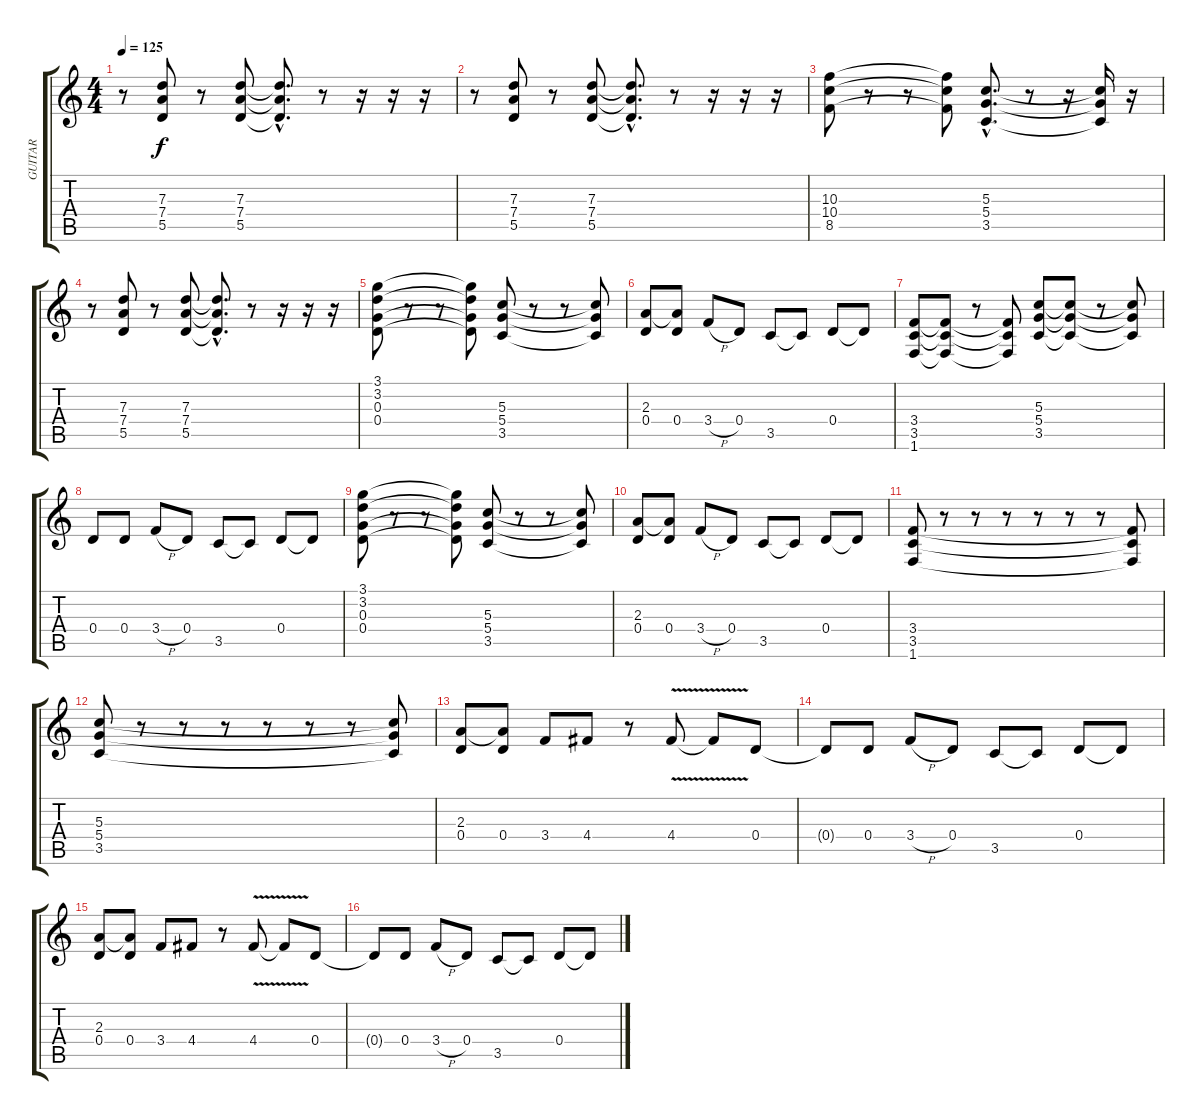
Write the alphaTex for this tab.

\track ("GUITAR" "GUITAR") {instrument distortionguitar}
\staff {score tabs}
\tuning (E4 B3 G3 D3 A2 E2) {hide}
\ts (4 4)
\tempo 125
\clef g2
\ks c
r.8{dy f} (7.3 7.4 5.5).8 r.8 (7.3 7.4 5.5).8 (7.3{hac t} 7.4{hac t} 5.5{hac t}).8{d} r.8 r.16 r.16 r.16 |
r.8 (7.3 7.4 5.5).8 r.8 (7.3 7.4 5.5).8 (7.3{hac t} 7.4{hac t} 5.5{hac t}).8{d} r.8 r.16 r.16 r.16 |
(10.3 10.4 8.5).8 r.8 r.8 (10.3{t} 10.4{t} 8.5{t}).8 (5.3{hac} 5.4{hac} 3.5{hac}).8{d} r.8 r.16 (5.3{t} 5.4{t} 3.5{t}).16 r.16 |
r.8 (7.3 7.4 5.5).8 r.8 (7.3 7.4 5.5).8 (7.3{hac t} 7.4{hac t} 5.5{hac t}).8{d} r.8 r.16 r.16 r.16 |
(3.1 3.2 0.3 0.4).8 r.8 r.8 (3.1{t} 3.2{t} 0.3{t} 0.4{t}).8 (5.3 5.4 3.5).8 r.8 r.8 (5.3{t} 5.4{t} 3.5{t}).8 |
(2.3 0.4).8 (2.3{t} 0.4).8 3.4{h}.8 0.4.8 3.5.8 3.5{t}.8 0.4.8 0.4{t}.8 |
(3.4 3.5 1.6).8 (3.4{t} 3.5{t} 1.6{t}).8 r.8 (3.4{t} 3.5{t} 1.6{t}).8 (5.3 5.4 3.5).8 (5.3{t} 5.4{t} 3.5{t}).8 r.8 (5.3{t} 5.4{t} 3.5{t}).8 |
0.4.8 0.4.8 3.4{h}.8 0.4.8 3.5.8 3.5{t}.8 0.4.8 0.4{t}.8 |
(3.1 3.2 0.3 0.4).8 r.8 r.8 (3.1{t} 3.2{t} 0.3{t} 0.4{t}).8 (5.3 5.4 3.5).8 r.8 r.8 (5.3{t} 5.4{t} 3.5{t}).8 |
(2.3 0.4).8 (2.3{t} 0.4).8 3.4{h}.8 0.4.8 3.5.8 3.5{t}.8 0.4.8 0.4{t}.8 |
(3.4 3.5 1.6).8 r.8 r.8 r.8 r.8 r.8 r.8 (3.4{t} 3.5{t} 1.6{t}).8 |
(5.3 5.4 3.5).8 r.8 r.8 r.8 r.8 r.8 r.8 (5.3{t} 5.4{t} 3.5{t}).8 |
(2.3 0.4).8 (2.3{t} 0.4).8 3.4.8 4.4.8 r.8 4.4{v}.8 4.4{t}.8 0.4.8 |
0.4{t}.8 0.4.8 3.4{h}.8 0.4.8 3.5.8 3.5{t}.8 0.4.8 0.4{t}.8 |
(2.3 0.4).8 (2.3{t} 0.4).8 3.4.8 4.4.8 r.8 4.4{v}.8 4.4{t}.8 0.4.8 |
0.4{t}.8 0.4.8 3.4{h}.8 0.4.8 3.5.8 3.5{t}.8 0.4.8 0.4{t}.8
